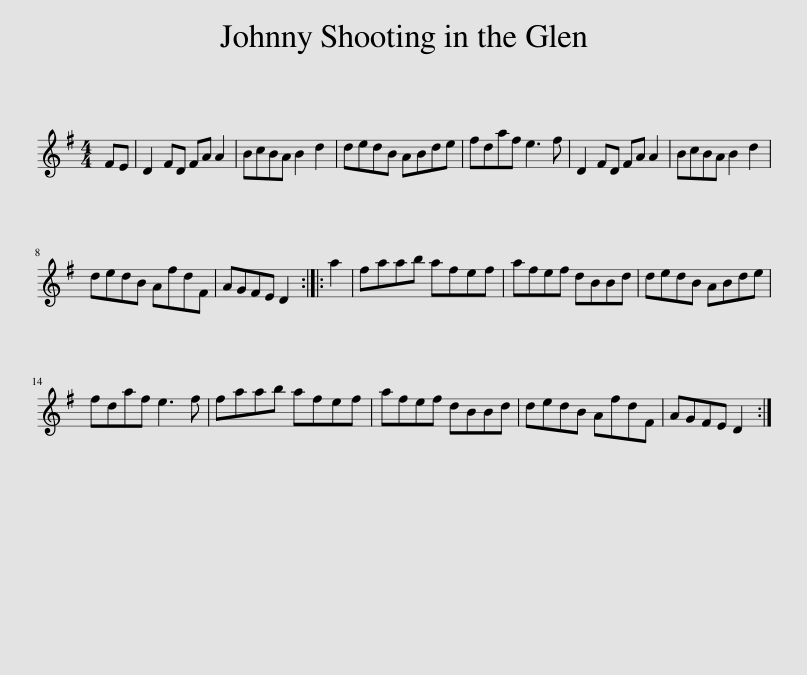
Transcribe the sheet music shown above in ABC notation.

X:1
L:1/8
M:4/4
I:linebreak $
K:G
V:1 treble
V:1
 FE | D2 FD FA A2 | BcBA B2 d2 | dedB ABde | fdaf e3 f | %5
 D2 FD FA A2 | BcBA B2 d2 |$ dedB AfdF | AGFE D2 :: a2 | %10
 faab afef | afef dBBd | dedB ABde |$ fdaf e3 f | faab afef | %15
 afef dBBd | dedB AfdF | AGFE D2 :| %18
